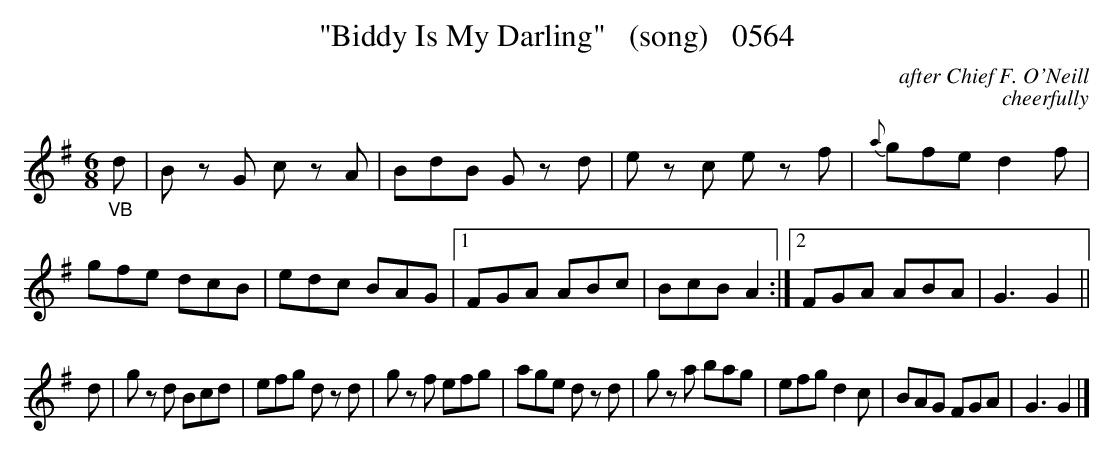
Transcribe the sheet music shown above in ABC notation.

X:1
T:"Biddy Is My Darling"   (song)   0564
C:after Chief F. O'Neill
C:cheerfully
BRENNAN June 2003 (HTTP://WWW.SOSYOURMOM.COM)
M:6/8
L:1/8
K:G
"_VB"d|B zG c zA|BdB G zd|e zc e zf|{a}gfe d2f|
gfe dcB|edc BAG|[1FGA ABc|BcB A2:|[2FGA ABA|G3G2||
d|g zd Bcd|efg d zd|g zf efg|age d zd|g za bag|efg d2c|BAG FGA|G3G2|]
